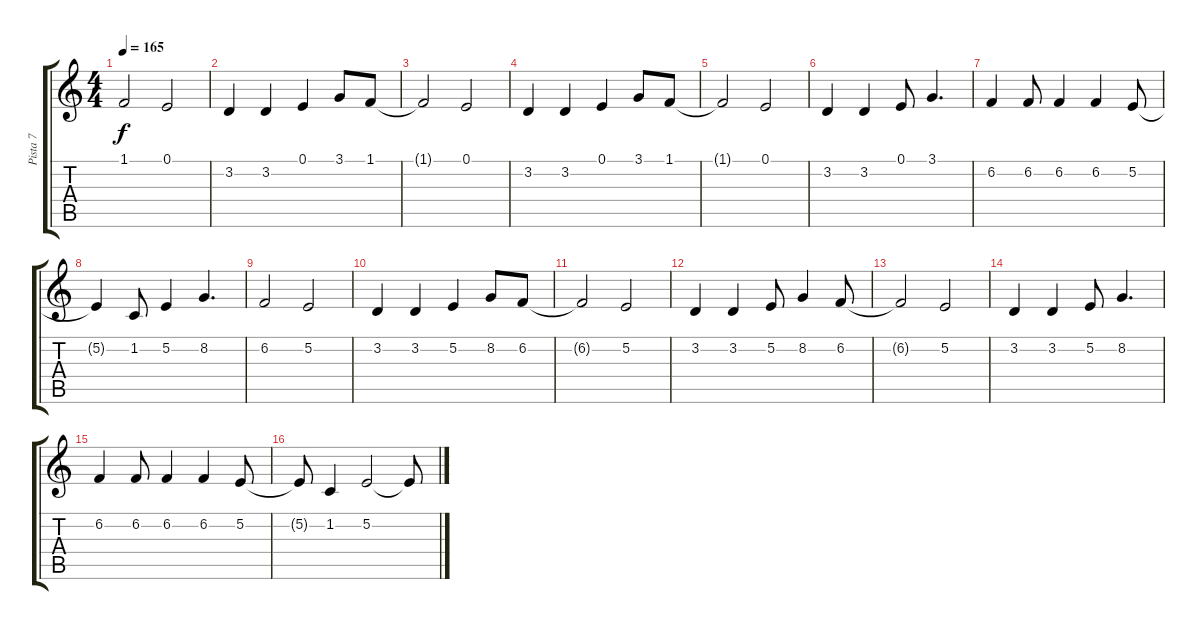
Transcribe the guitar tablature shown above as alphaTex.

\track ("Pista 7" "Pista 7") {instrument electricgrandpiano}
\staff {score tabs}
\tuning (E4 B3 G3 D3 A2 E2) {hide}
\ts (4 4)
\tempo 165
\clef g2
\ks c
1.1.2{dy f} 0.1.2 |
3.2.4 3.2.4 0.1.4 3.1.8 1.1.8 |
1.1{t}.2 0.1.2 |
3.2.4 3.2.4 0.1.4 3.1.8 1.1.8 |
1.1{t}.2 0.1.2 |
3.2.4 3.2.4 0.1.8 3.1.4{d} |
6.2.4 6.2.8 6.2.4 6.2.4 5.2.8 |
5.2{t}.4 1.2.8 5.2.4 8.2.4{d} |
6.2.2 5.2.2 |
3.2.4 3.2.4 5.2.4 8.2.8 6.2.8 |
6.2{t}.2 5.2.2 |
3.2.4 3.2.4 5.2.8 8.2.4 6.2.8 |
6.2{t}.2 5.2.2 |
3.2.4 3.2.4 5.2.8 8.2.4{d} |
6.2.4 6.2.8 6.2.4 6.2.4 5.2.8 |
5.2{t}.8 1.2.4 5.2.2 5.2{t}.8
